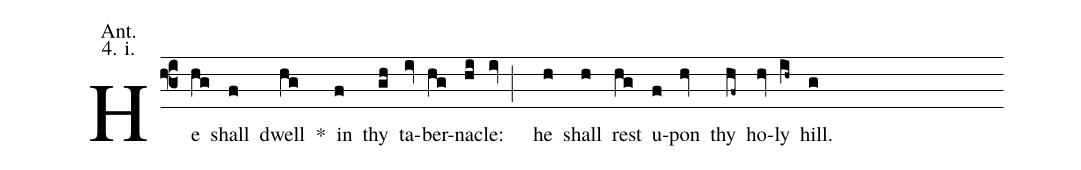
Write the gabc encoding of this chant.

annotation: Ant.;
annotation: 4. i.;
%%
(f3) He(hg) shall(f) dwell(hg) <sp>*</sp>() in(f) thy(gh) ta(iv)ber(hg)na(hi)cle:(iv;) he(h) shall(h) rest(hg) u(f)pon(hv) thy(hf~) ho(hv)ly(ih~) hill.(g)
